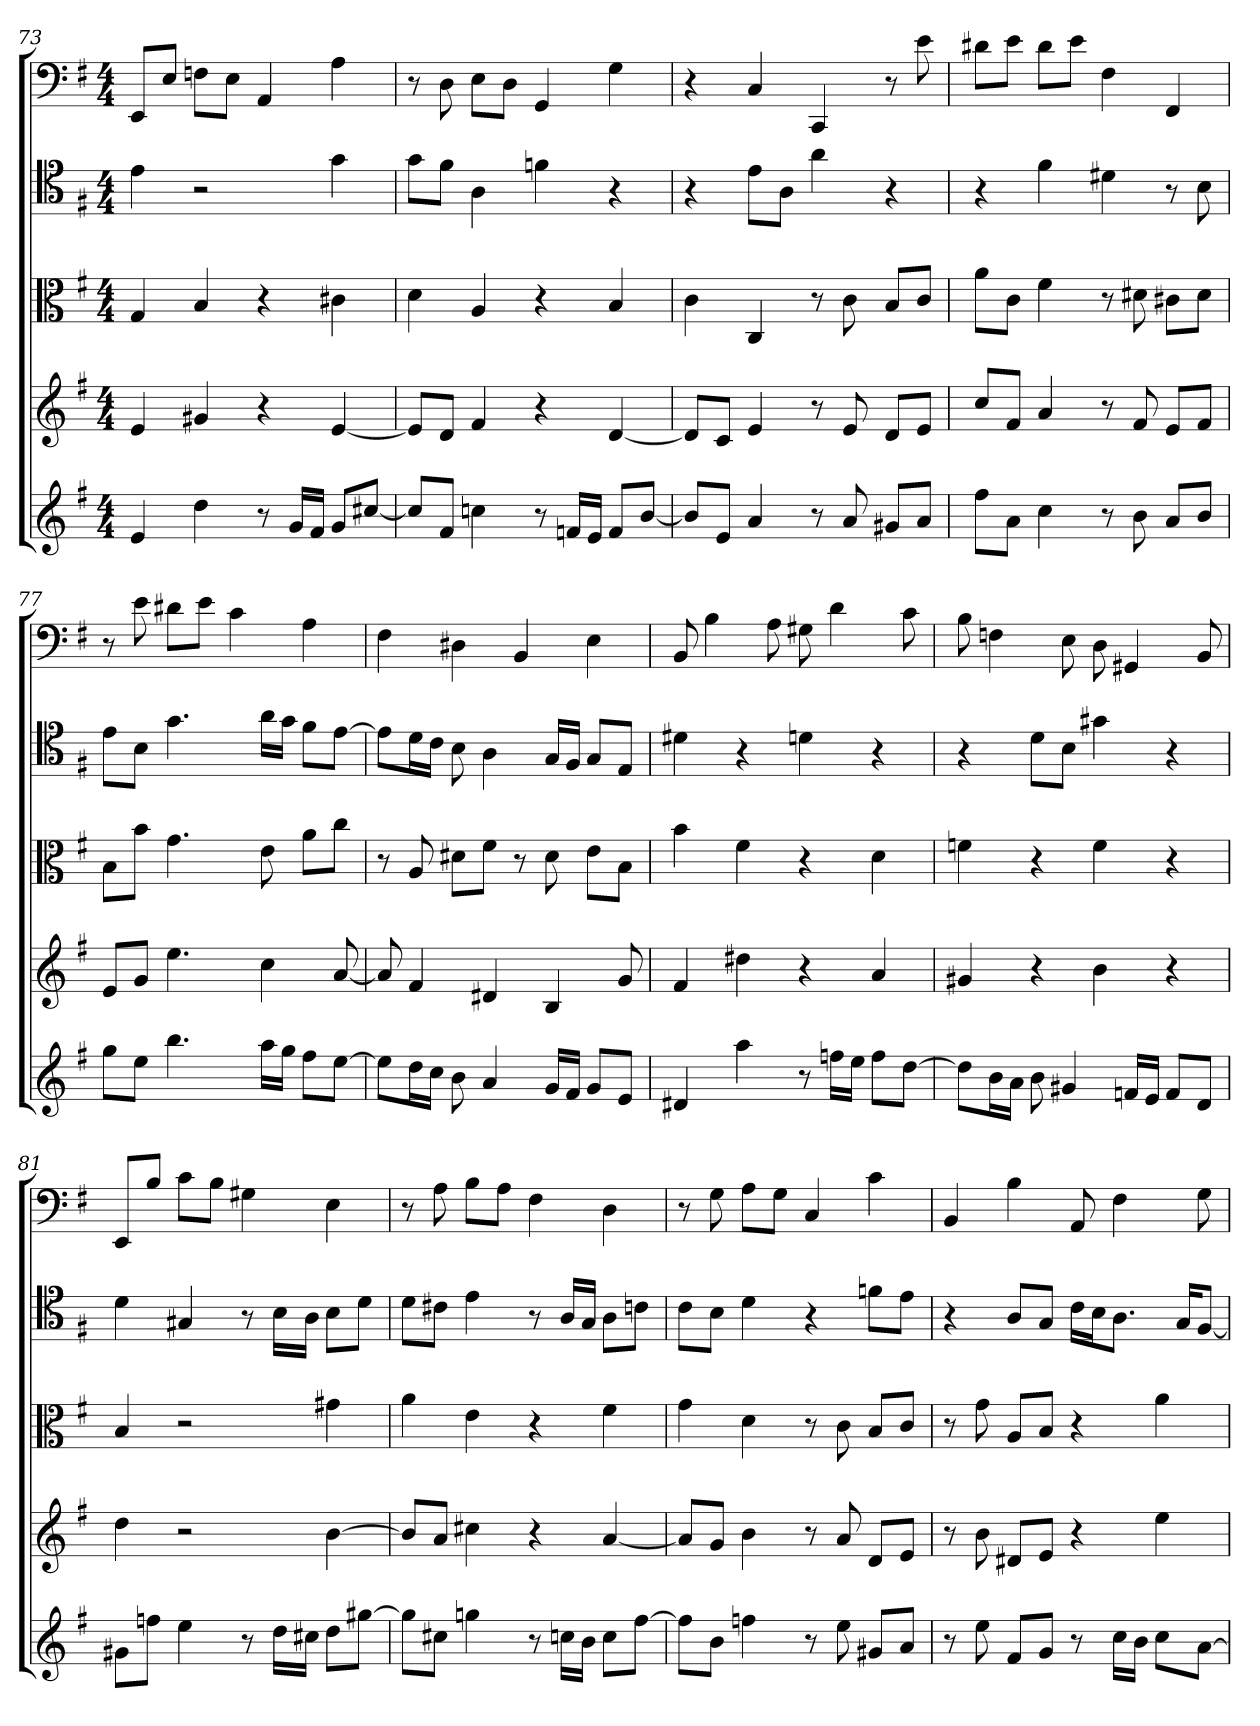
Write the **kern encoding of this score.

**kern	**kern	**kern	**kern	**kern
*part5	*part4	*part3	*part2	*part1
*staff5	*staff4	*staff3	*staff2	*staff1
*	*	*clefC3	*clefC4	*clefF4
*k[f#]	*k[f#]	*k[f#]	*k[f#]	*k[f#]
*e:	*e:	*e:	*e:	*e:
*M4/4	*M4/4	*M4/4	*M4/4	*M4/4
=73	=73	=73	=73	=73
4e	4e	4G	4e	8EE/L
.	.	.	.	8E/J
4dd	4g#X	4B	2r	8Fn\L
.	.	.	.	8E\J
8r	4r	4r	.	4AA
16gLL	.	.	.	.
16f#JJ	.	.	.	.
8gL	[4e	4c#X	4g	4A
[8cc#XJ	.	.	.	.
=74	=74	=74	=74	=74
8cc#L]	8eL]	4d	8g\L	8r
8f#J	8dJ	.	8f#\J	8D
4ccn	4f#	4A	4A	8E\L
.	.	.	.	8D\J
8r	4r	4r	4fn	4GG
16fnLL	.	.	.	.
16eJJ	.	.	.	.
8fL	[4d	4B	4r	4G
[8bJ	.	.	.	.
=75	=75	=75	=75	=75
8bL]	8dL]	4c	4r	4r
8eJ	8cJ	.	.	.
4a	4e	4C	8e\L	4C
.	.	.	8A\J	.
8r	8r	8r	4a	4CC
8a	8e	8c	.	.
8g#XL	8dL	8B/L	4r	8r
8aJ	8eJ	8c/J	.	8e
=76	=76	=76	=76	=76
8ff#L	8ccL	8a\L	4r	8d#X\L
8aJ	8f#J	8c\J	.	8e\J
4cc	4a	4f#	4f#	8d#\L
.	.	.	.	8e\J
8r	8r	8r	4d#X	4F#
8b	8f#	8d#X	.	.
8aL	8eL	8c#X\L	8r	4FF#
8bJ	8f#J	8d#\J	8B	.
=77	=77	=77	=77	=77
8ggL	8eL	8B\L	8e\L	8r
8eeJ	8gJ	8b\J	8B\J	8e
4.bb	4.ee	4.g	4.g	8d#X\L
.	.	.	.	8e\J
.	.	.	.	4c
16aaLL	4cc	8e	16a\LL	.
16ggJJ	.	.	16g\JJ	.
8ff#L	.	8a\L	8f#\L	4A
[8eeJ	[8a	8cc\J	[8e\J	.
=78	=78	=78	=78	=78
8eeL]	8a]	8r	8e\L]	4F#
16ddL	4f#	8A	16d\L	.
16ccJJ	.	.	16c\JJ	.
8b	.	8d#X\L	8B	4D#X
4a	4d#X	8f#\J	4A	.
.	.	8r	.	4BB
16gLL	4B	8d#	16G/LL	.
16f#JJ	.	.	16F#/JJ	.
8gL	.	8e\L	8G/L	4E
8eJ	8g	8B\J	8E/J	.
=79	=79	=79	=79	=79
4d#X	4f#	4b	4d#X	8BB
.	.	.	.	4B
4aa	4dd#X	4f#	4r	.
.	.	.	.	8A
8r	4r	4r	4dn	8G#X
16ffnLL	.	.	.	4d
16eeJJ	.	.	.	.
8ffL	4a	4d	4r	.
[8ddJ	.	.	.	8c
=80	=80	=80	=80	=80
8ddL]	4g#X	4fn	4r	8B
16bL	.	.	.	4Fn
16aJJ	.	.	.	.
8b	4r	4r	8d\L	.
4g#X	.	.	8B\J	8E
.	4b	4f	4g#X	8D
16fnLL	.	.	.	4GG#X
16eJJ	.	.	.	.
8fL	4r	4r	4r	.
8dJ	.	.	.	8BB
=81	=81	=81	=81	=81
8g#XL	4dd	4B	4d	8EE/L
8ffnJ	.	.	.	8B/J
4ee	2r	2r	4G#X	8c\L
.	.	.	.	8B\J
8r	.	.	8r	4G#X
16ddLL	.	.	16B\LL	.
16cc#XJJ	.	.	16A\JJ	.
8ddL	[4b	4g#X	8B\L	4E
[8gg#XJ	.	.	8d\J	.
=82	=82	=82	=82	=82
8gg#L]	8bL]	4a	8d\L	8r
8cc#XJ	8aJ	.	8c#X\J	8A
4ggn	4cc#X	4e	4e	8B\L
.	.	.	.	8A\J
8r	4r	4r	8r	4F#
16ccnLL	.	.	16A/LL	.
16bJJ	.	.	16G/JJ	.
8ccL	[4a	4f#	8A\L	4D
[8ff#J	.	.	8cn\J	.
=83	=83	=83	=83	=83
8ff#L]	8aL]	4g	8c\L	8r
8bJ	8gJ	.	8B\J	8G
4ffn	4b	4d	4d	8A\L
.	.	.	.	8G\J
8r	8r	8r	4r	4C
8ee	8a	8c	.	.
8g#XL	8dL	8B/L	8fn\L	4c
8aJ	8eJ	8c/J	8e\J	.
=84	=84	=84	=84	=84
8r	8r	8r	4r	4BB
8ee	8b	8g	.	.
8f#L	8d#XL	8A/L	8A/L	4B
8gJ	8eJ	8B/J	8G/J	.
8r	4r	4r	16c\LL	8AA
.	.	.	16B\J	.
16ccLL	.	.	8.A\J	4F#
16bJJ	.	.	.	.
8ccL	4ee	4a	.	.
.	.	.	16G/KL	.
[8aJ	.	.	[8F#/J	8G
=	=	=	=	=
*-	*-	*-	*-	*-
